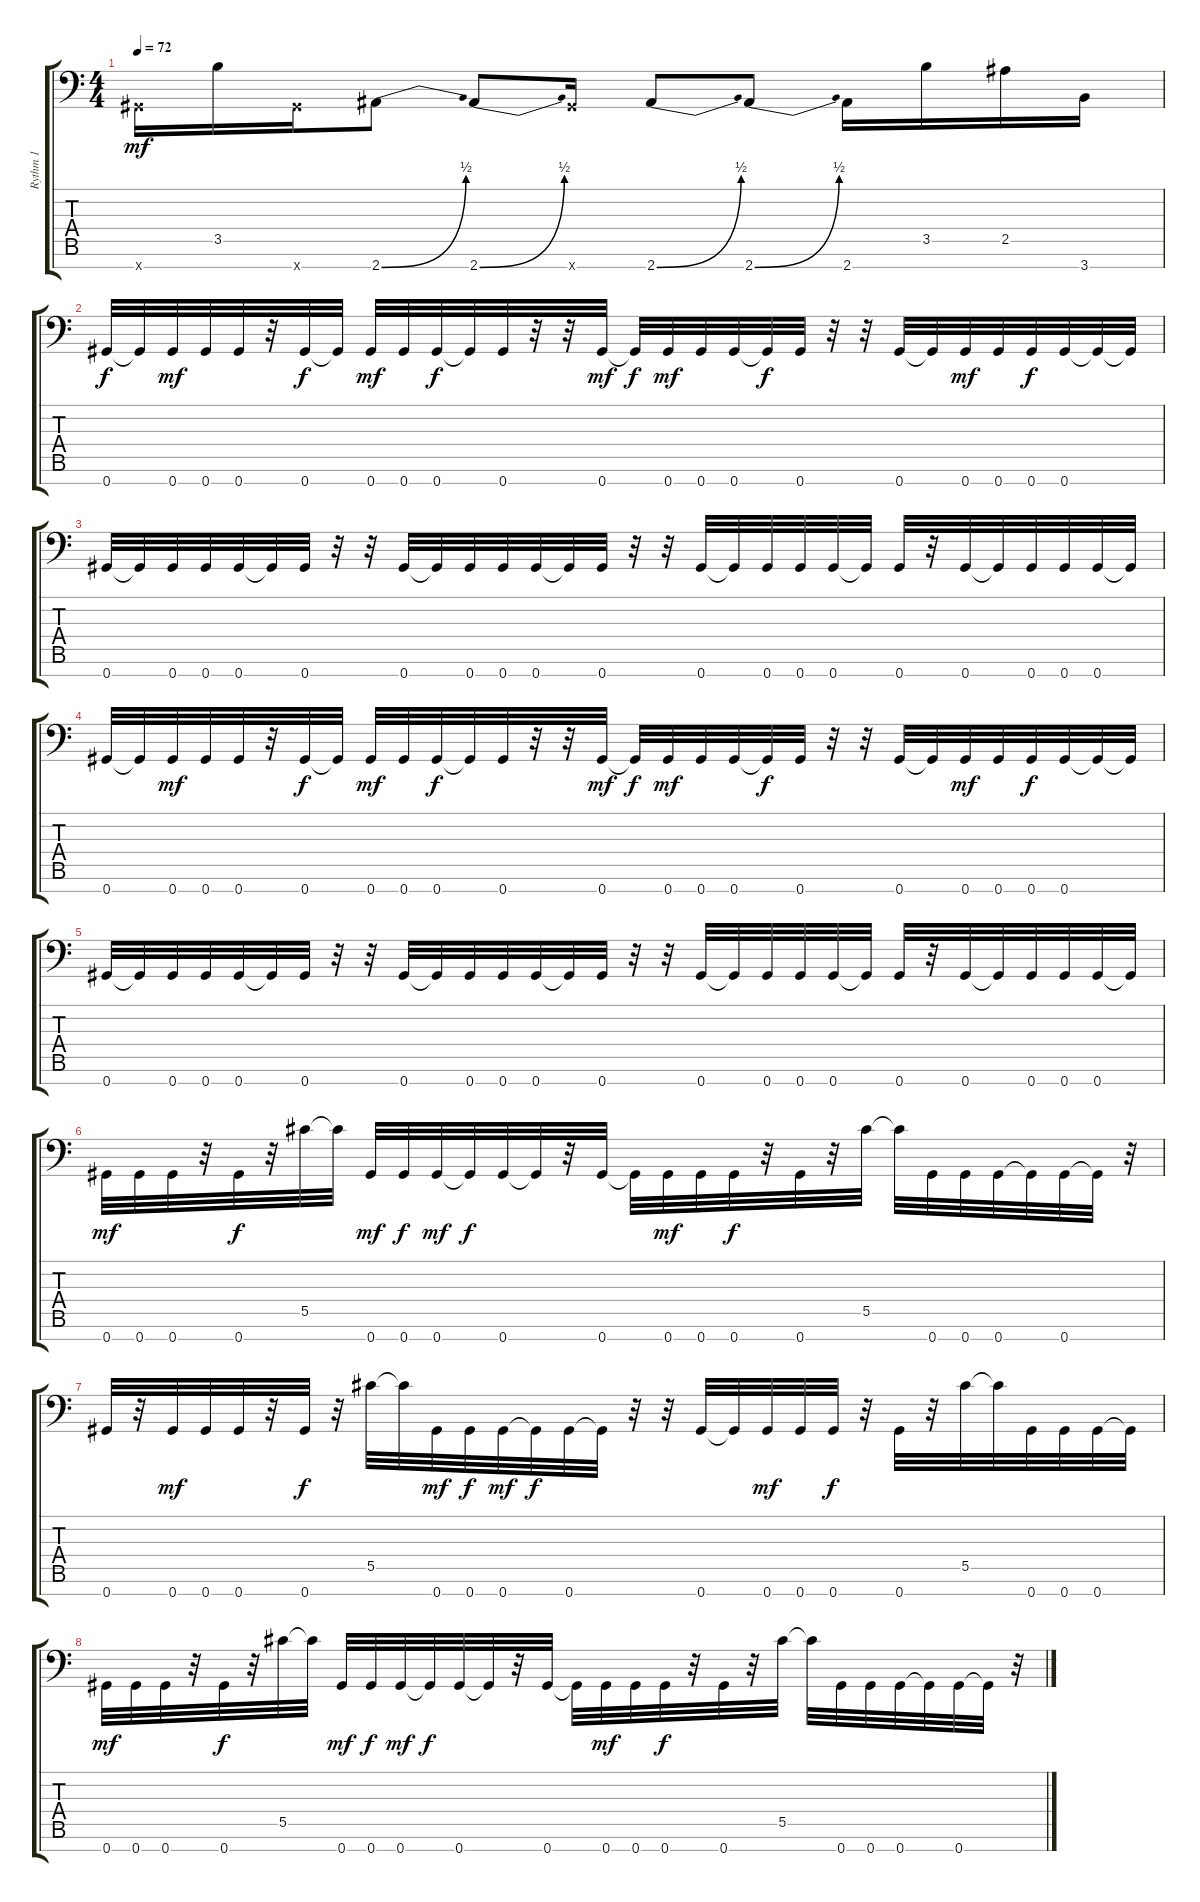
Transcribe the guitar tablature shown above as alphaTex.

\track ("Rythm 1" "Rythm 1") {instrument distortionguitar}
\staff {score tabs}
\tuning (Eb4 Bb3 Gb3 Db3 Ab2 Eb2 Ab1) {hide}
\ts (4 4)
\tempo 72
\clef f4
\ks c
0.7{x}.16{dy mf} 3.5.16 0.7{x}.16 2.7{be (bend 0 0 60 2)}.8 2.7{be (bend 0 0 60 2)}.8 0.7{x}.16 2.7{be (bend 0 0 60 2)}.8 2.7{be (bend 0 0 60 2)}.8 2.7.16 3.5.16 2.5.16 3.7.16 |
0.7.32{dy f} 0.7{t}.32 0.7.32{dy mf} 0.7.32 0.7.32 r.32 0.7.32{dy f} 0.7{t}.32 0.7.32{dy mf} 0.7.32 0.7.32{dy f} 0.7{t}.32 0.7.32 r.32 r.32 0.7.32{dy mf} 0.7{t}.32{dy f} 0.7.32{dy mf} 0.7.32 0.7.32 0.7{t}.32{dy f} 0.7.32 r.32 r.32 0.7.32 0.7{t}.32 0.7.32{dy mf} 0.7.32 0.7.32{dy f} 0.7.32 0.7{t}.32 0.7{t}.32 |
0.7.32 0.7{t}.32 0.7.32 0.7.32 0.7.32 0.7{t}.32 0.7.32 r.32 r.32 0.7.32 0.7{t}.32 0.7.32 0.7.32 0.7.32 0.7{t}.32 0.7.32 r.32 r.32 0.7.32 0.7{t}.32 0.7.32 0.7.32 0.7.32 0.7{t}.32 0.7.32 r.32 0.7.32 0.7{t}.32 0.7.32 0.7.32 0.7.32 0.7{t}.32 |
0.7.32 0.7{t}.32 0.7.32{dy mf} 0.7.32 0.7.32 r.32 0.7.32{dy f} 0.7{t}.32 0.7.32{dy mf} 0.7.32 0.7.32{dy f} 0.7{t}.32 0.7.32 r.32 r.32 0.7.32{dy mf} 0.7{t}.32{dy f} 0.7.32{dy mf} 0.7.32 0.7.32 0.7{t}.32{dy f} 0.7.32 r.32 r.32 0.7.32 0.7{t}.32 0.7.32{dy mf} 0.7.32 0.7.32{dy f} 0.7.32 0.7{t}.32 0.7{t}.32 |
0.7.32 0.7{t}.32 0.7.32 0.7.32 0.7.32 0.7{t}.32 0.7.32 r.32 r.32 0.7.32 0.7{t}.32 0.7.32 0.7.32 0.7.32 0.7{t}.32 0.7.32 r.32 r.32 0.7.32 0.7{t}.32 0.7.32 0.7.32 0.7.32 0.7{t}.32 0.7.32 r.32 0.7.32 0.7{t}.32 0.7.32 0.7.32 0.7.32 0.7{t}.32 |
0.7.32{dy mf} 0.7.32 0.7.32 r.32 0.7.32{dy f} r.32 5.5.32 5.5{t}.32 0.7.32{dy mf} 0.7.32{dy f} 0.7.32{dy mf} 0.7{t}.32{dy f} 0.7.32 0.7{t}.32 r.32 0.7.32 0.7{t}.32 0.7.32{dy mf} 0.7.32 0.7.32{dy f} r.32 0.7.32 r.32 5.5.32 5.5{t}.32 0.7.32 0.7.32 0.7.32 0.7{t}.32 0.7.32 0.7{t}.32 r.32 |
0.7.32 r.32 0.7.32{dy mf} 0.7.32 0.7.32 r.32 0.7.32{dy f} r.32 5.5.32 5.5{t}.32 0.7.32{dy mf} 0.7.32{dy f} 0.7.32{dy mf} 0.7{t}.32{dy f} 0.7.32 0.7{t}.32 r.32 r.32 0.7.32 0.7{t}.32 0.7.32{dy mf} 0.7.32 0.7.32{dy f} r.32 0.7.32 r.32 5.5.32 5.5{t}.32 0.7.32 0.7.32 0.7.32 0.7{t}.32 |
0.7.32{dy mf} 0.7.32 0.7.32 r.32 0.7.32{dy f} r.32 5.5.32 5.5{t}.32 0.7.32{dy mf} 0.7.32{dy f} 0.7.32{dy mf} 0.7{t}.32{dy f} 0.7.32 0.7{t}.32 r.32 0.7.32 0.7{t}.32 0.7.32{dy mf} 0.7.32 0.7.32{dy f} r.32 0.7.32 r.32 5.5.32 5.5{t}.32 0.7.32 0.7.32 0.7.32 0.7{t}.32 0.7.32 0.7{t}.32 r.32
